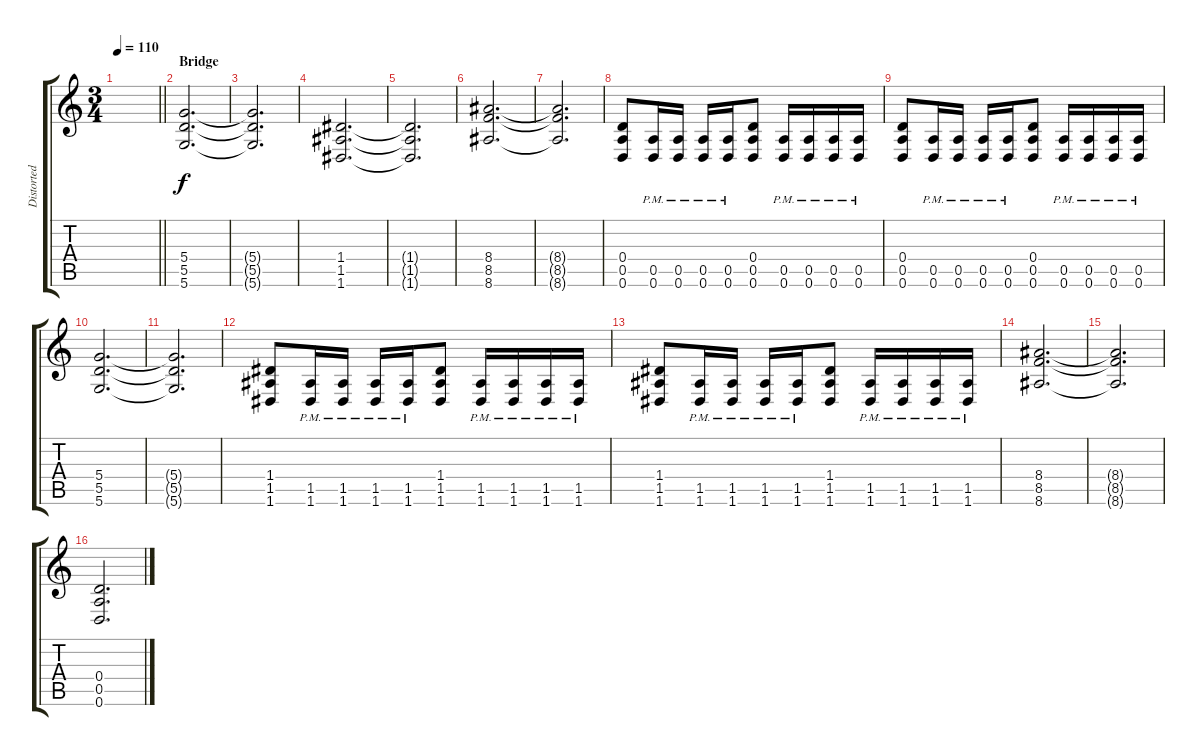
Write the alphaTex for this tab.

\track ("Distorted Lead" "Distorted ") {instrument distortionguitar}
\staff {score tabs}
\tuning (E4 B3 G3 D3 A2 D2) {hide}
\ts (3 4)
\tempo 110
\clef g2
\barLineRight lightlight
\ks c
|
\section ("" "Bridge")
(5.4 5.5 5.6).2{d} |
(5.4{t} 5.5{t} 5.6{t}).2{d} |
(1.4 1.5 1.6).2{d} |
(1.4{t} 1.5{t} 1.6{t}).2{d} |
(8.4 8.5 8.6).2{d} |
(8.4{t} 8.5{t} 8.6{t}).2{d} |
(0.4 0.5 0.6).8 (0.5{pm} 0.6{pm}).16 (0.5{pm} 0.6{pm}).16 (0.5{pm} 0.6{pm}).16 (0.5{pm} 0.6{pm}).16 (0.4 0.5 0.6).8 (0.5{pm} 0.6{pm}).16 (0.5{pm} 0.6{pm}).16 (0.5{pm} 0.6{pm}).16 (0.5{pm} 0.6{pm}).16 |
(0.4 0.5 0.6).8 (0.5{pm} 0.6{pm}).16 (0.5{pm} 0.6{pm}).16 (0.5{pm} 0.6{pm}).16 (0.5{pm} 0.6{pm}).16 (0.4 0.5 0.6).8 (0.5{pm} 0.6{pm}).16 (0.5{pm} 0.6{pm}).16 (0.5{pm} 0.6{pm}).16 (0.5{pm} 0.6{pm}).16 |
(5.4 5.5 5.6).2{d} |
(5.4{t} 5.5{t} 5.6{t}).2{d} |
(1.4 1.5 1.6).8 (1.5{pm} 1.6{pm}).16 (1.5{pm} 1.6{pm}).16 (1.5{pm} 1.6{pm}).16 (1.5{pm} 1.6{pm}).16 (1.4 1.5 1.6).8 (1.5{pm} 1.6{pm}).16 (1.5{pm} 1.6{pm}).16 (1.5{pm} 1.6{pm}).16 (1.5{pm} 1.6{pm}).16 |
(1.4 1.5 1.6).8 (1.5{pm} 1.6{pm}).16 (1.5{pm} 1.6{pm}).16 (1.5{pm} 1.6{pm}).16 (1.5{pm} 1.6{pm}).16 (1.4 1.5 1.6).8 (1.5{pm} 1.6{pm}).16 (1.5{pm} 1.6{pm}).16 (1.5{pm} 1.6{pm}).16 (1.5{pm} 1.6{pm}).16 |
(8.4 8.5 8.6).2{d} |
(8.4{t} 8.5{t} 8.6{t}).2{d} |
(0.4 0.5 0.6).2{d}
